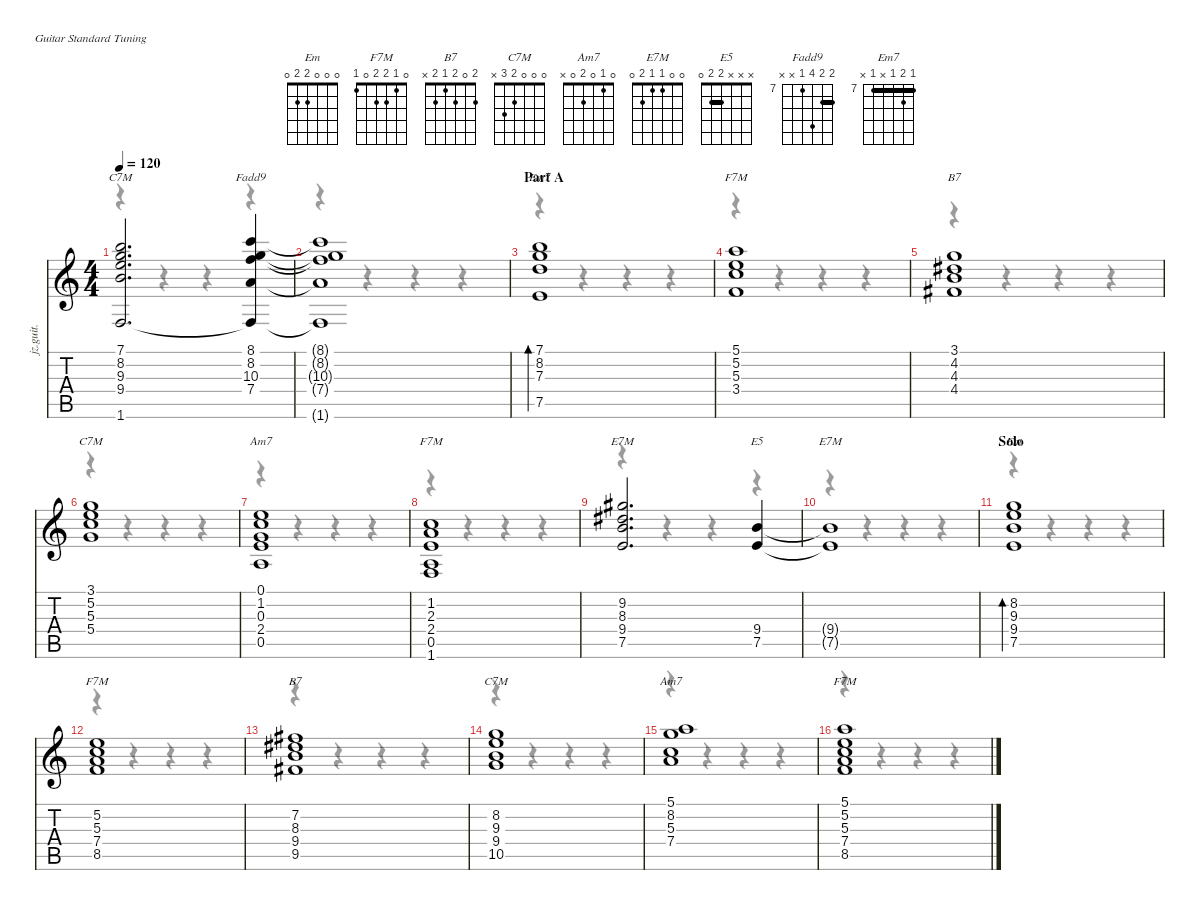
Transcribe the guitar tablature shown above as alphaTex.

\defaultSystemsLayout 4
\hideDynamics
\bracketExtendMode nobrackets
\otherSystemsTrackNameOrientation horizontal
\track ("Chords" "jz.guit.") {instrument electricguitarjazz}
\staff {score tabs}
\tuning (E4 B3 G3 D3 A2 E2)
\chord ("Em" 0 0 0 2 2 0)
\chord ("F7M" 0 1 2 2 0 1)
\chord ("B7" 2 0 2 1 2 x)
\chord ("C7M" 0 0 0 2 3 x)
\chord ("Am7" 0 1 0 2 0 x)
\chord ("E7M" 0 0 1 1 2 0)
\chord ("E5" x x x 2 2 0) {barre 2}
\chord ("Fadd9" 8 8 10 7 x x) {firstfret 7 barre 8}
\chord ("Em7" 7 8 7 x 7 x) {firstfret 7 barre (7 7)}
\voice
\ts (4 4)
\tempo 120
\clef g2
\ks c
(7.1 8.2 9.3 9.4 1.6{t}).2{d ch "C7M" dy f} (8.1 8.2 10.3 7.4 1.6{t}).4{ch "Fadd9"} |
(8.1{t} 8.2{t} 10.3{t} 7.4{t} 1.6{t}).1 |
\section ("" "Part A")
(7.1 8.2 7.3 7.5).1{bd 120 ch "Em7"} |
(5.1 5.2 5.3 3.4).1{ch "F7M"} |
(3.1 4.2{acc #} 4.3 4.4{acc #}).1{ch "B7"} |
(3.1 5.2 5.3 5.4).1{ch "C7M"} |
(0.1 1.2 0.3 2.4 0.5).1{ch "Am7"} |
(1.2 2.3 2.4 0.5 1.6).1{ch "F7M"} |
(9.2{acc #} 8.3{acc #} 9.4 7.5).2{d ch "E7M"} (9.4 7.5).4{ch "E5"} |
(9.4{t} 7.5{t}).1{ch "E7M"} |
\section ("" "Solo")
(8.2 9.3 9.4 7.5).1{bd 120 ch "Em"} |
(5.2 5.3 7.4 8.5).1{ch "F7M"} |
(7.2{acc #} 8.3{acc #} 9.4 9.5{acc #}).1{ch "B7"} |
(8.2 9.3 9.4 10.5).1{ch "C7M"} |
(5.1 8.2 5.3 7.4).1{ch "Am7"} |
(5.1 5.2 5.3 7.4 8.5).1{ch "F7M"}
\voice
\clef g2
\ottava regular
\simile none
\ks c
r.4{dy mf} r.4 r.4 r.4 |
r.4 r.4 r.4 r.4 |
r.4 r.4 r.4 r.4 |
r.4 r.4 r.4 r.4 |
r.4 r.4 r.4 r.4 |
r.4 r.4 r.4 r.4 |
r.4 r.4 r.4 r.4 |
r.4 r.4 r.4 r.4 |
r.4 r.4 r.4 r.4 |
r.4 r.4 r.4 r.4 |
r.4 r.4 r.4 r.4 |
r.4 r.4 r.4 r.4 |
r.4 r.4 r.4 r.4 |
r.4 r.4 r.4 r.4 |
r.4 r.4 r.4 r.4 |
r.4 r.4 r.4 r.4
